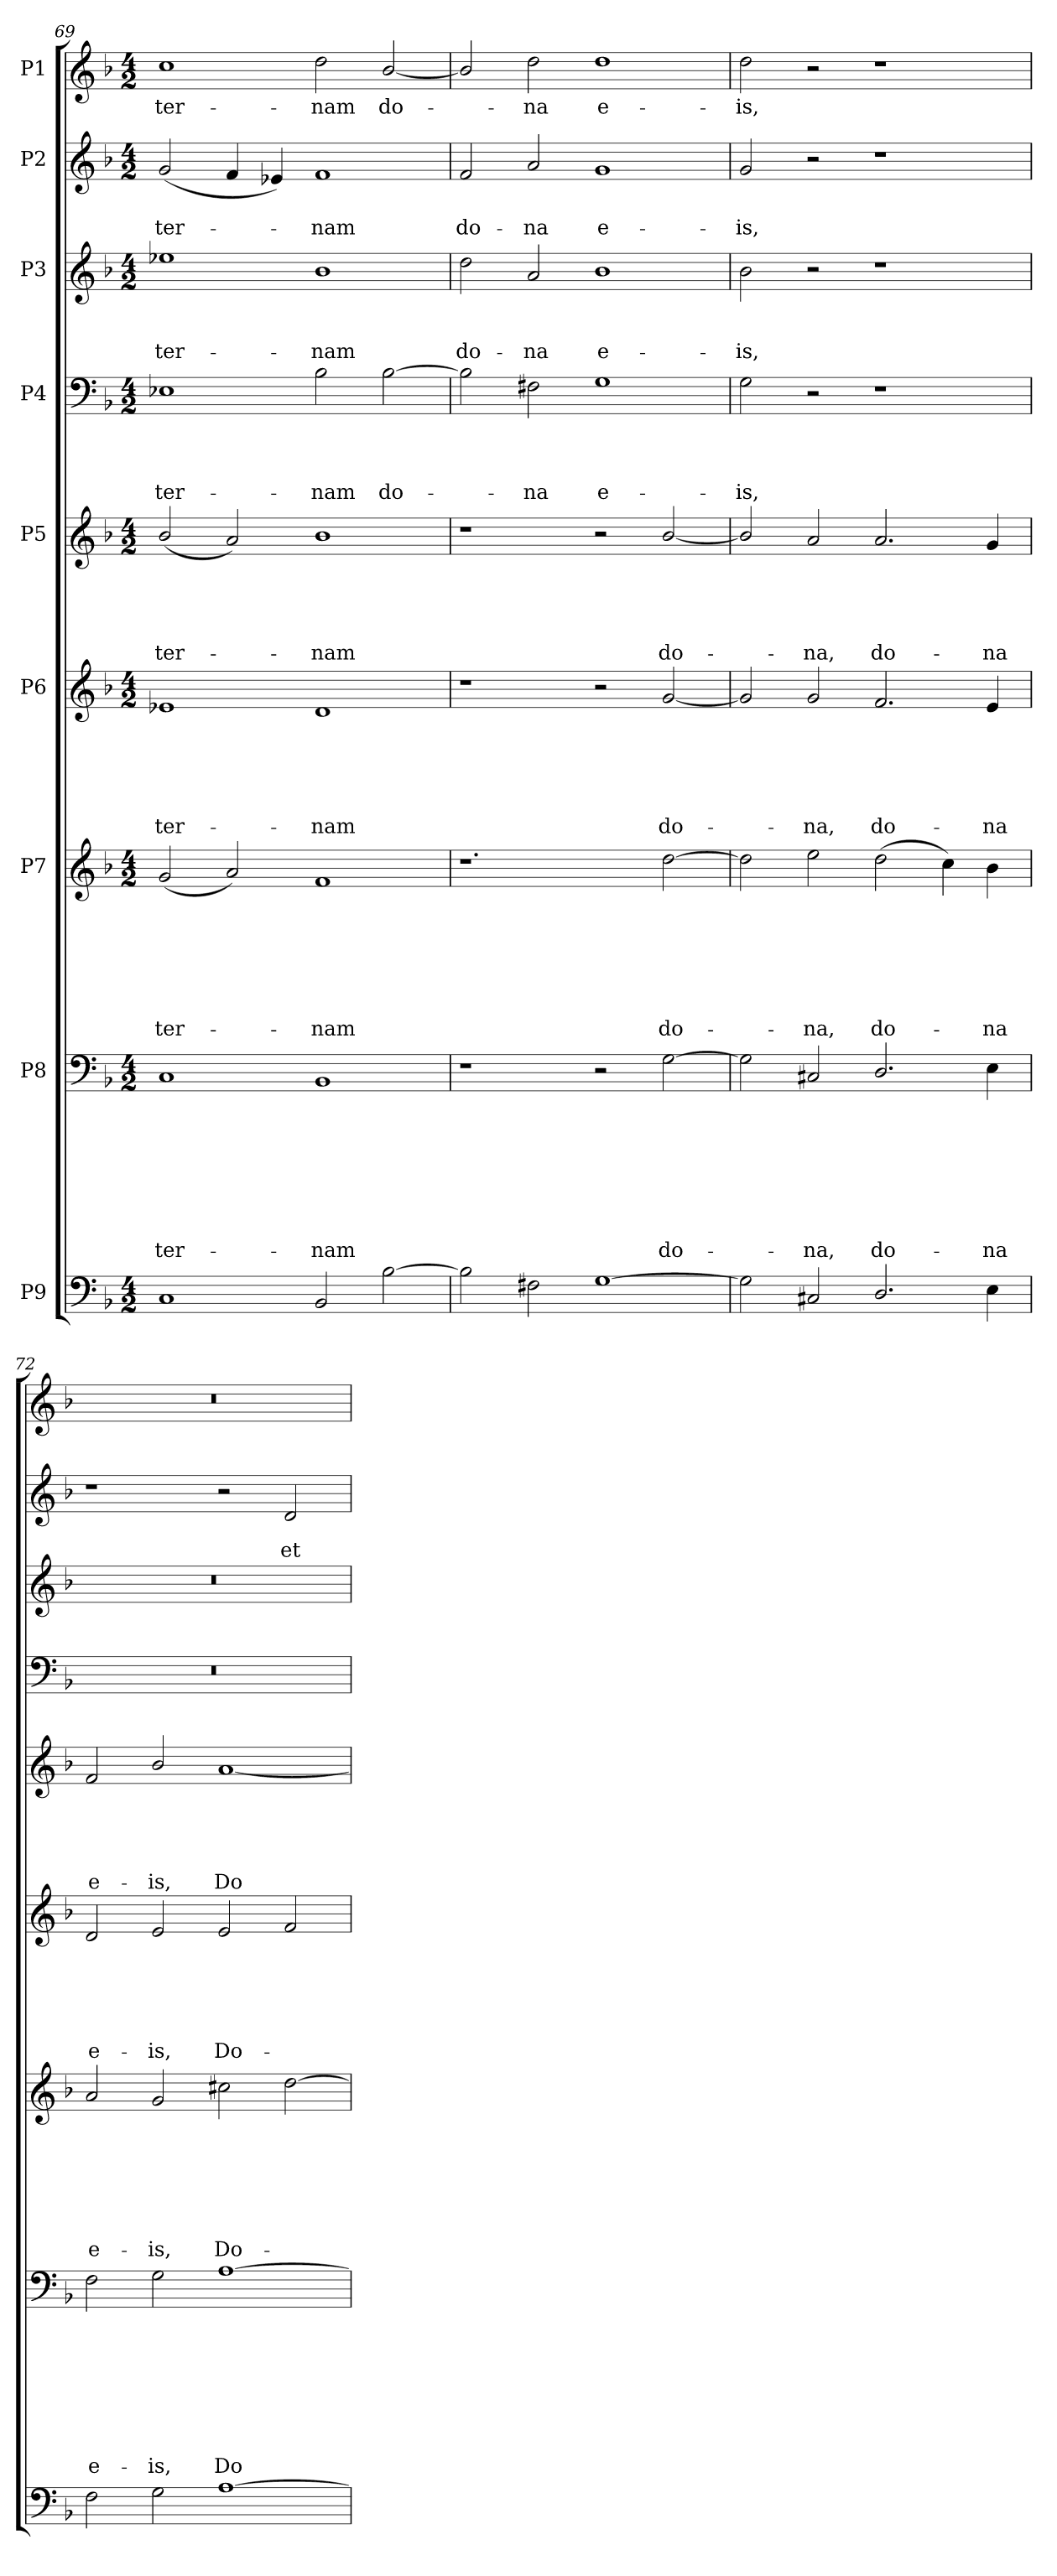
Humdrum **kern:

**kern	**kern	**text	**text	**text	**text	**text	**text	**text	**text	**kern	**text	**text	**text	**text	**text	**text	**text	**kern	**text	**text	**text	**text	**text	**text	**kern	**text	**text	**text	**text	**text	**kern	**text	**text	**text	**text	**kern	**text	**text	**text	**kern	**text	**text	**kern	**text
*part9	*part8	*part8	*part8	*part8	*part8	*part8	*part8	*part8	*part8	*part7	*part7	*part7	*part7	*part7	*part7	*part7	*part7	*part6	*part6	*part6	*part6	*part6	*part6	*part6	*part5	*part5	*part5	*part5	*part5	*part5	*part4	*part4	*part4	*part4	*part4	*part3	*part3	*part3	*part3	*part2	*part2	*part2	*part1	*part1
*staff9	*staff8	*staff8	*staff8	*staff8	*staff8	*staff8	*staff8	*staff8	*staff8	*staff7	*staff7	*staff7	*staff7	*staff7	*staff7	*staff7	*staff7	*staff6	*staff6	*staff6	*staff6	*staff6	*staff6	*staff6	*staff5	*staff5	*staff5	*staff5	*staff5	*staff5	*staff4	*staff4	*staff4	*staff4	*staff4	*staff3	*staff3	*staff3	*staff3	*staff2	*staff2	*staff2	*staff1	*staff1
*I"P9	*I"P8	*	*	*	*	*	*	*	*	*I"P7	*	*	*	*	*	*	*	*I"P6	*	*	*	*	*	*	*I"P5	*	*	*	*	*	*I"P4	*	*	*	*	*I"P3	*	*	*	*I"P2	*	*	*I"P1	*
*clefF4	*clefF4	*	*	*	*	*	*	*	*	*clefG2	*	*	*	*	*	*	*	*clefG2	*	*	*	*	*	*	*clefG2	*	*	*	*	*	*clefF4	*	*	*	*	*clefG2	*	*	*	*clefG2	*	*	*clefG2	*
*	*	*	*	*	*	*	*	*	*	*ITrd7c12	*	*	*	*	*	*	*	*	*	*	*	*	*	*	*	*	*	*	*	*	*	*	*	*	*	*ITrd7c12	*	*	*	*	*	*	*	*
*k[b-]	*k[b-]	*	*	*	*	*	*	*	*	*k[b-]	*	*	*	*	*	*	*	*k[b-]	*	*	*	*	*	*	*k[b-]	*	*	*	*	*	*k[b-]	*	*	*	*	*k[b-]	*	*	*	*k[b-]	*	*	*k[b-]	*
*F:	*F:	*	*	*	*	*	*	*	*	*F:	*	*	*	*	*	*	*	*F:	*	*	*	*	*	*	*F:	*	*	*	*	*	*F:	*	*	*	*	*F:	*	*	*	*F:	*	*	*F:	*
*M4/2	*M4/2	*	*	*	*	*	*	*	*	*M4/2	*	*	*	*	*	*	*	*M4/2	*	*	*	*	*	*	*M4/2	*	*	*	*	*	*M4/2	*	*	*	*	*M4/2	*	*	*	*M4/2	*	*	*M4/2	*
=69	=69	=69	=69	=69	=69	=69	=69	=69	=69	=69	=69	=69	=69	=69	=69	=69	=69	=69	=69	=69	=69	=69	=69	=69	=69	=69	=69	=69	=69	=69	=69	=69	=69	=69	=69	=69	=69	=69	=69	=69	=69	=69	=69	=69
!	!	!	!	!	!	!	!	!	!LO:LY:b	!	!	!	!	!	!	!	!LO:LY:b	!	!	!	!	!	!	!LO:LY:b	!	!	!	!	!	!LO:LY:b	!	!	!	!	!LO:LY:b	!	!	!	!LO:LY:b	!	!	!LO:LY:b	!	!LO:LY:b
1C	1C	.	.	.	.	.	.	.	-ter-	(<2G/	.	.	.	.	.	.	-ter-	1e-X	.	.	.	.	.	-ter-	(<2b-/	.	.	.	.	-ter-	1E-X	.	.	.	-ter-	1e-X	.	.	-ter-	(<2g/	.	-ter-	1cc	-ter-
.	.	.	.	.	.	.	.	.	.	2A/)	.	.	.	.	.	.	.	.	.	.	.	.	.	.	2a/)	.	.	.	.	.	.	.	.	.	.	.	.	.	.	4f/	.	.	.	.
.	.	.	.	.	.	.	.	.	.	.	.	.	.	.	.	.	.	.	.	.	.	.	.	.	.	.	.	.	.	.	.	.	.	.	.	.	.	.	.	4e-X/)	.	.	.	.
!	!	!	!	!	!	!	!	!	!LO:LY:b	!	!	!	!	!	!	!	!LO:LY:b	!	!	!	!	!	!	!LO:LY:b	!	!	!	!	!	!LO:LY:b	!	!	!	!	!LO:LY:b	!	!	!	!LO:LY:b	!	!	!LO:LY:b	!	!LO:LY:b
2BB-/	1BB-	.	.	.	.	.	.	.	-nam	1F	.	.	.	.	.	.	-nam	1d	.	.	.	.	.	-nam	1b-	.	.	.	.	-nam	2B-\	.	.	.	-nam	1B-	.	.	-nam	1f	.	-nam	2dd\	-nam
!	!	!	!	!	!	!	!	!	!	!	!	!	!	!	!	!	!	!	!	!	!	!	!	!	!	!	!	!	!	!	!	!	!	!	!LO:LY:b	!	!	!	!	!	!	!	!	!LO:LY:b
[>2B-\	.	.	.	.	.	.	.	.	.	.	.	.	.	.	.	.	.	.	.	.	.	.	.	.	.	.	.	.	.	.	[>2B-\	.	.	.	do-	.	.	.	.	.	.	.	[<2b-/	do-
=70	=70	=70	=70	=70	=70	=70	=70	=70	=70	=70	=70	=70	=70	=70	=70	=70	=70	=70	=70	=70	=70	=70	=70	=70	=70	=70	=70	=70	=70	=70	=70	=70	=70	=70	=70	=70	=70	=70	=70	=70	=70	=70	=70	=70
!	!	!	!	!	!	!	!	!	!	!	!	!	!	!	!	!	!	!	!	!	!	!	!	!	!	!	!	!	!	!	!	!	!	!	!	!	!	!	!LO:LY:b	!	!	!LO:LY:b	!	!
2B-\]	1r	.	.	.	.	.	.	.	.	1.r	.	.	.	.	.	.	.	1r	.	.	.	.	.	.	1r	.	.	.	.	.	2B-\]	.	.	.	.	2d\	.	.	do-	2f/	.	do-	2b-/]	.
!	!	!	!	!	!	!	!	!	!	!	!	!	!	!	!	!	!	!	!	!	!	!	!	!	!	!	!	!	!	!	!	!	!	!	!LO:LY:b	!	!	!	!LO:LY:b	!	!	!LO:LY:b	!	!LO:LY:b
2F#X\	.	.	.	.	.	.	.	.	.	.	.	.	.	.	.	.	.	.	.	.	.	.	.	.	.	.	.	.	.	.	2F#X\	.	.	.	-na	2A/	.	.	-na	2a/	.	-na	2dd\	-na
!	!	!	!	!	!	!	!	!	!	!	!	!	!	!	!	!	!	!	!	!	!	!	!	!	!	!	!	!	!	!	!	!	!	!	!LO:LY:b	!	!	!	!LO:LY:b	!	!	!LO:LY:b	!	!LO:LY:b
[>1G	2r	.	.	.	.	.	.	.	.	.	.	.	.	.	.	.	.	2r	.	.	.	.	.	.	2r	.	.	.	.	.	1G	.	.	.	e-	1B-	.	.	e-	1g	.	e-	1dd	e-
!	!	!	!	!	!	!	!	!	!LO:LY:b	!	!	!	!	!	!	!	!LO:LY:b	!	!	!	!	!	!	!LO:LY:b	!	!	!	!	!	!LO:LY:b	!	!	!	!	!	!	!	!	!	!	!	!	!	!
.	[>2G\	.	.	.	.	.	.	.	do-	[>2d\	.	.	.	.	.	.	do-	[<2g/	.	.	.	.	.	do-	[<2b-/	.	.	.	.	do-	.	.	.	.	.	.	.	.	.	.	.	.	.	.
!!LO:PB:g=z
=71	=71	=71	=71	=71	=71	=71	=71	=71	=71	=71	=71	=71	=71	=71	=71	=71	=71	=71	=71	=71	=71	=71	=71	=71	=71	=71	=71	=71	=71	=71	=71	=71	=71	=71	=71	=71	=71	=71	=71	=71	=71	=71	=71	=71
!	!	!	!	!	!	!	!	!	!	!	!	!	!	!	!	!	!	!	!	!	!	!	!	!	!	!	!	!	!	!	!	!	!	!	!LO:LY:b	!	!	!	!LO:LY:b	!	!	!LO:LY:b	!	!LO:LY:b
2G\]	2G\]	.	.	.	.	.	.	.	.	2d\]	.	.	.	.	.	.	.	2g/]	.	.	.	.	.	.	2b-/]	.	.	.	.	.	2G\	.	.	.	-is,	2B-\	.	.	-is,	2g/	.	-is,	2dd\	-is,
!	!	!	!	!	!	!	!	!	!LO:LY:b	!	!	!	!	!	!	!	!LO:LY:b	!	!	!	!	!	!	!LO:LY:b	!	!	!	!	!	!LO:LY:b	!	!	!	!	!	!	!	!	!	!	!	!	!	!
2C#X/	2C#X/	.	.	.	.	.	.	.	-na,	2e\	.	.	.	.	.	.	-na,	2g/	.	.	.	.	.	-na,	2a/	.	.	.	.	-na,	2r	.	.	.	.	2r	.	.	.	2r	.	.	2r	.
!	!	!	!	!	!	!	!	!	!LO:LY:b	!	!	!	!	!	!	!	!LO:LY:b	!	!	!	!	!	!	!LO:LY:b	!	!	!	!	!	!LO:LY:b	!	!	!	!	!	!	!	!	!	!	!	!	!	!
2.D/	2.D/	.	.	.	.	.	.	.	do-	(>2d\	.	.	.	.	.	.	do-	2.f/	.	.	.	.	.	do-	2.a/	.	.	.	.	do-	1r	.	.	.	.	1r	.	.	.	1r	.	.	1r	.
.	.	.	.	.	.	.	.	.	.	4c\)	.	.	.	.	.	.	.	.	.	.	.	.	.	.	.	.	.	.	.	.	.	.	.	.	.	.	.	.	.	.	.	.	.	.
!	!	!	!	!	!	!	!	!	!LO:LY:b	!	!	!	!	!	!	!	!LO:LY:b	!	!	!	!	!	!	!LO:LY:b	!	!	!	!	!	!LO:LY:b	!	!	!	!	!	!	!	!	!	!	!	!	!	!
4E\	4E\	.	.	.	.	.	.	.	-na	4B-\	.	.	.	.	.	.	-na	4e/	.	.	.	.	.	-na	4g/	.	.	.	.	-na	.	.	.	.	.	.	.	.	.	.	.	.	.	.
=72	=72	=72	=72	=72	=72	=72	=72	=72	=72	=72	=72	=72	=72	=72	=72	=72	=72	=72	=72	=72	=72	=72	=72	=72	=72	=72	=72	=72	=72	=72	=72	=72	=72	=72	=72	=72	=72	=72	=72	=72	=72	=72	=72	=72
!	!	!	!	!	!	!	!	!	!LO:LY:b	!	!	!	!	!	!	!	!LO:LY:b	!	!	!	!	!	!	!LO:LY:b	!	!	!	!	!	!LO:LY:b	!LO:N:vis=1	!	!	!	!	!LO:N:vis=1	!	!	!	!	!	!	!LO:N:vis=1	!
2F\	2F\	.	.	.	.	.	.	.	e-	2A/	.	.	.	.	.	.	e-	2d/	.	.	.	.	.	e-	2f/	.	.	.	.	e-	0r	.	.	.	.	0r	.	.	.	1r	.	.	0r	.
!	!	!	!	!	!	!	!	!	!LO:LY:b	!	!	!	!	!	!	!	!LO:LY:b	!	!	!	!	!	!	!LO:LY:b	!	!	!	!	!	!LO:LY:b	!	!	!	!	!	!	!	!	!	!	!	!	!	!
2G\	2G\	.	.	.	.	.	.	.	-is,	2G/	.	.	.	.	.	.	-is,	2e/	.	.	.	.	.	-is,	2b-/	.	.	.	.	-is,	.	.	.	.	.	.	.	.	.	.	.	.	.	.
!	!	!	!	!	!	!	!	!	!LO:LY:b	!	!	!	!	!	!	!	!LO:LY:b	!	!	!	!	!	!	!LO:LY:b	!	!	!	!	!	!LO:LY:b	!	!	!	!	!	!	!	!	!	!	!	!	!	!
[>1A	[>1A	.	.	.	.	.	.	.	Do-	2c#X\	.	.	.	.	.	.	Do-	2e/	.	.	.	.	.	Do-	[<1a	.	.	.	.	Do-	.	.	.	.	.	.	.	.	.	2r	.	.	.	.
!	!	!	!	!	!	!	!	!	!	!	!	!	!	!	!	!	!	!	!	!	!	!	!	!	!	!	!	!	!	!	!	!	!	!	!	!	!	!	!	!	!	!LO:LY:b	!	!
.	.	.	.	.	.	.	.	.	.	[>2d\	.	.	.	.	.	.	.	2f/	.	.	.	.	.	.	.	.	.	.	.	.	.	.	.	.	.	.	.	.	.	2d/	.	et	.	.
=	=	=	=	=	=	=	=	=	=	=	=	=	=	=	=	=	=	=	=	=	=	=	=	=	=	=	=	=	=	=	=	=	=	=	=	=	=	=	=	=	=	=	=	=
*-	*-	*-	*-	*-	*-	*-	*-	*-	*-	*-	*-	*-	*-	*-	*-	*-	*-	*-	*-	*-	*-	*-	*-	*-	*-	*-	*-	*-	*-	*-	*-	*-	*-	*-	*-	*-	*-	*-	*-	*-	*-	*-	*-	*-
